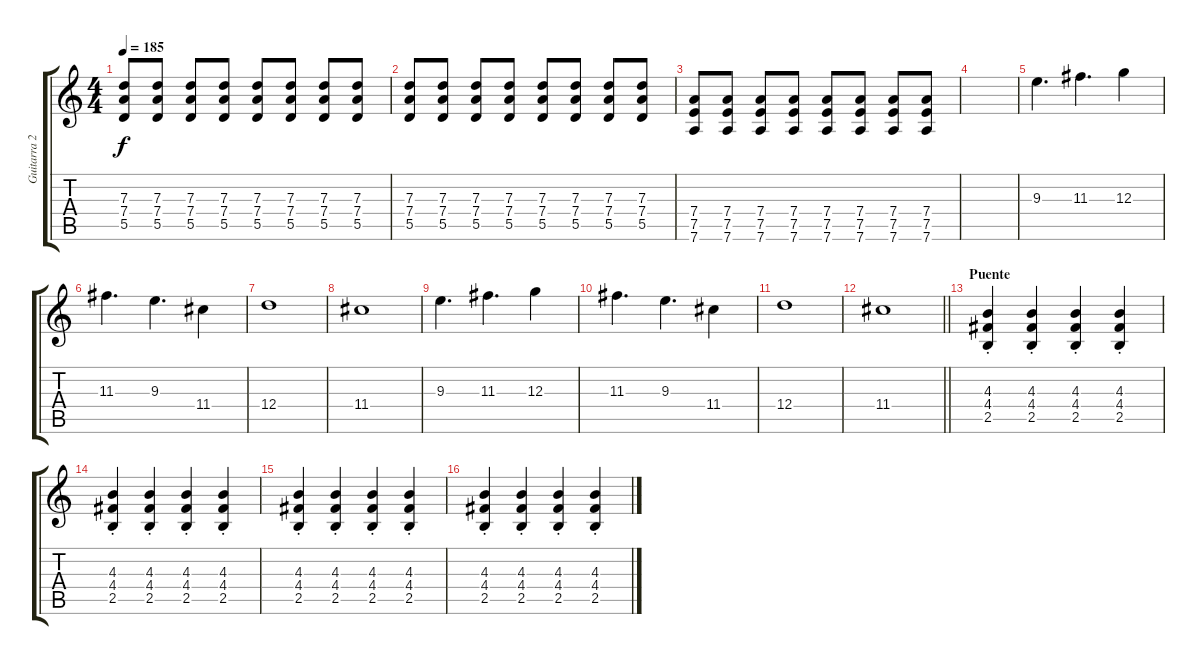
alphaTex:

\track ("Guitarra 2" "Guitarra 2") {instrument distortionguitar bank 255}
\staff {score tabs}
\tuning (E4 B3 G3 D3 A2 D2) {hide}
\ts (4 4)
\tempo 185
\clef g2
\ks c
(7.3 7.4 5.5).8{dy f} (7.3 7.4 5.5).8 (7.3 7.4 5.5).8 (7.3 7.4 5.5).8 (7.3 7.4 5.5).8 (7.3 7.4 5.5).8 (7.3 7.4 5.5).8 (7.3 7.4 5.5).8 |
(7.3 7.4 5.5).8 (7.3 7.4 5.5).8 (7.3 7.4 5.5).8 (7.3 7.4 5.5).8 (7.3 7.4 5.5).8 (7.3 7.4 5.5).8 (7.3 7.4 5.5).8 (7.3 7.4 5.5).8 |
(7.4 7.5 7.6).8 (7.4 7.5 7.6).8 (7.4 7.5 7.6).8 (7.4 7.5 7.6).8 (7.4 7.5 7.6).8 (7.4 7.5 7.6).8 (7.4 7.5 7.6).8 (7.4 7.5 7.6).8 |
|
9.3.4{d} 11.3.4{d} 12.3.4 |
11.3.4{d} 9.3.4{d} 11.4.4 |
12.4.1 |
11.4.1 |
9.3.4{d} 11.3.4{d} 12.3.4 |
11.3.4{d} 9.3.4{d} 11.4.4 |
12.4.1 |
\barLineRight lightlight
11.4.1 |
\section ("" "Puente")
(4.3{st} 4.4{st} 2.5{st}).4 (4.3{st} 4.4{st} 2.5{st}).4 (4.3{st} 4.4{st} 2.5{st}).4 (4.3{st} 4.4{st} 2.5{st}).4 |
(4.3{st} 4.4{st} 2.5{st}).4 (4.3{st} 4.4{st} 2.5{st}).4 (4.3{st} 4.4{st} 2.5{st}).4 (4.3{st} 4.4{st} 2.5{st}).4 |
(4.3{st} 4.4{st} 2.5{st}).4 (4.3{st} 4.4{st} 2.5{st}).4 (4.3{st} 4.4{st} 2.5{st}).4 (4.3{st} 4.4{st} 2.5{st}).4 |
(4.3{st} 4.4{st} 2.5{st}).4 (4.3{st} 4.4{st} 2.5{st}).4 (4.3{st} 4.4{st} 2.5{st}).4 (4.3{st} 4.4{st} 2.5{st}).4
